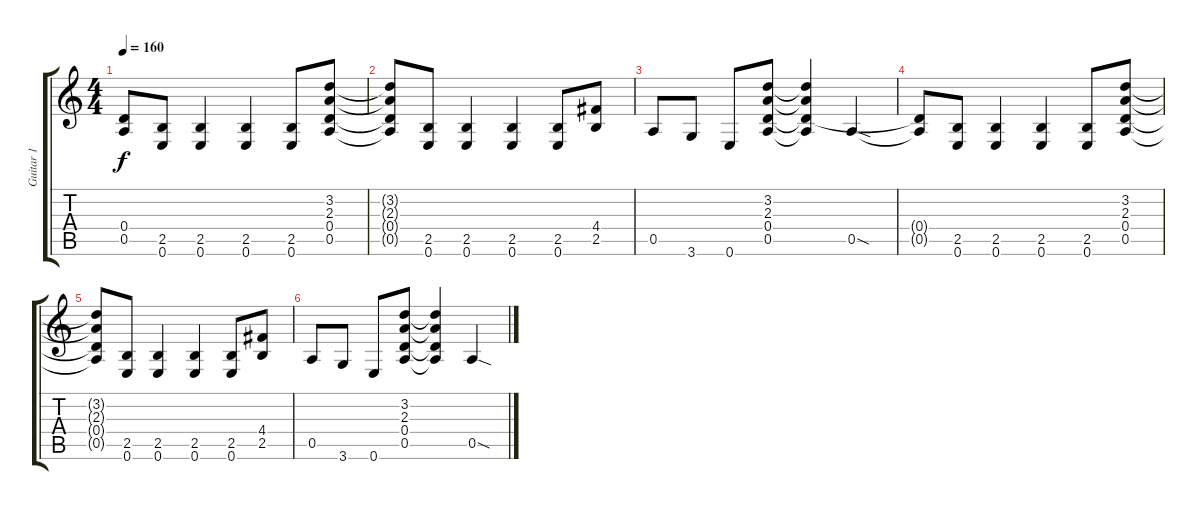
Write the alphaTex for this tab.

\track ("Guitar 1" "Guitar 1") {instrument distortionguitar}
\staff {score tabs}
\tuning (E4 B3 G3 D3 A2 E2) {hide}
\ts (4 4)
\tempo 160
\clef g2
\ks c
(0.4{t} 0.5{t}).8{dy f} (2.5 0.6).8 (2.5 0.6).4 (2.5 0.6).4 (2.5 0.6).8 (3.2 2.3 0.4 0.5).8 |
(3.2{t} 2.3{t} 0.4{t} 0.5{t}).8 (2.5 0.6).8 (2.5 0.6).4 (2.5 0.6).4 (2.5 0.6).8 (4.4 2.5).8 |
0.5.8 3.6.8 0.6.8 (3.2 2.3 0.4 0.5).8 (3.2{t} 2.3{t} 0.4{t} 0.5{t}).4 0.5{sod}.4 |
(0.4{t} 0.5{t}).8 (2.5 0.6).8 (2.5 0.6).4 (2.5 0.6).4 (2.5 0.6).8 (3.2 2.3 0.4 0.5).8 |
(3.2{t} 2.3{t} 0.4{t} 0.5{t}).8 (2.5 0.6).8 (2.5 0.6).4 (2.5 0.6).4 (2.5 0.6).8 (4.4 2.5).8 |
0.5.8 3.6.8 0.6.8 (3.2 2.3 0.4 0.5).8 (3.2{t} 2.3{t} 0.4{t} 0.5{t}).4 0.5{sod}.4
